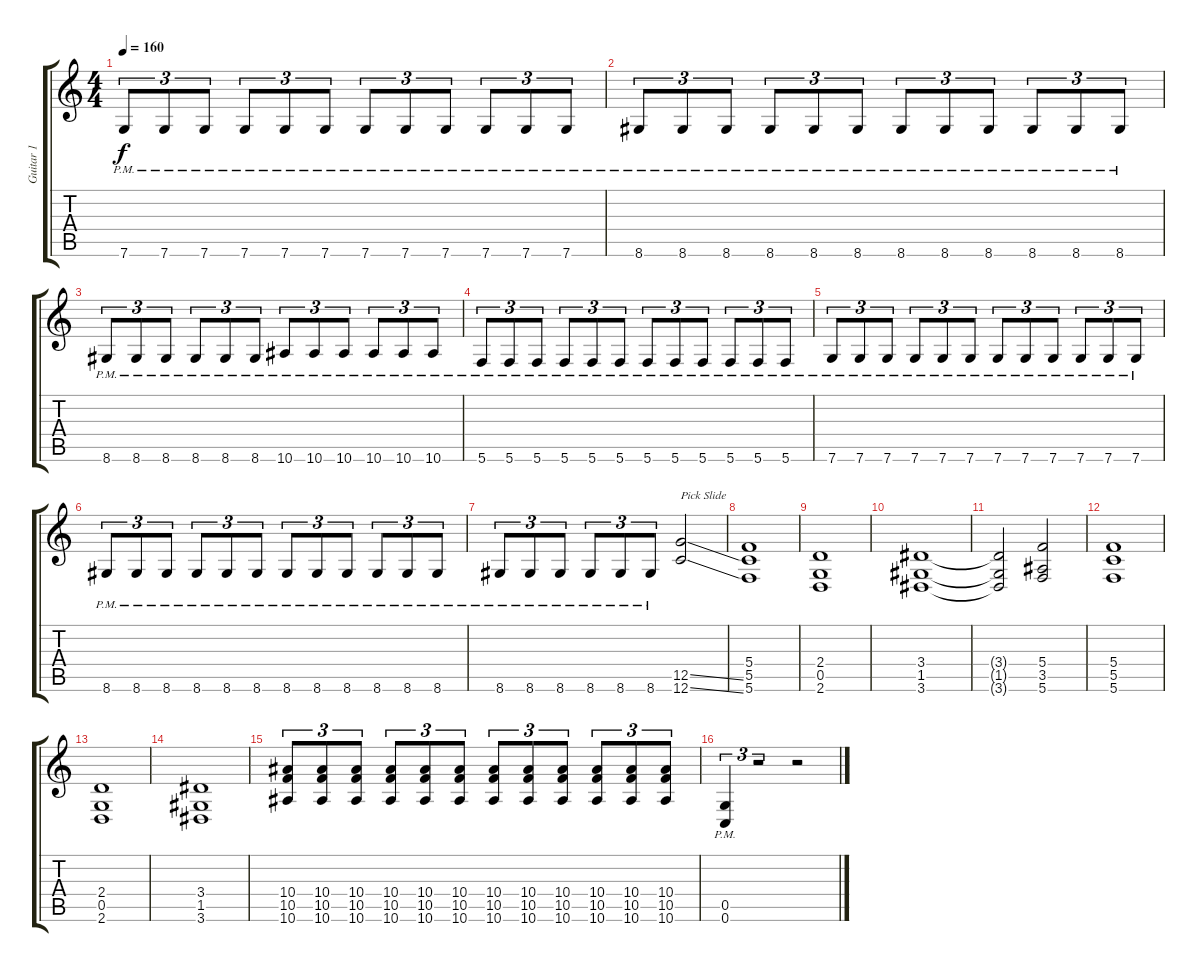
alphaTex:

\track ("Guitar 1" "Guitar 1") {instrument distortionguitar}
\staff {score tabs}
\tuning (D4 A3 F3 C3 G2 C2) {hide}
\ts (4 4)
\tempo 160
\clef g2
\ks c
7.6{pm}.8{tu (3 2) dy f} 7.6{pm}.8{tu (3 2)} 7.6{pm}.8{tu (3 2)} 7.6{pm}.8{tu (3 2)} 7.6{pm}.8{tu (3 2)} 7.6{pm}.8{tu (3 2)} 7.6{pm}.8{tu (3 2)} 7.6{pm}.8{tu (3 2)} 7.6{pm}.8{tu (3 2)} 7.6{pm}.8{tu (3 2)} 7.6{pm}.8{tu (3 2)} 7.6{pm}.8{tu (3 2)} |
8.6{pm}.8{tu (3 2)} 8.6{pm}.8{tu (3 2)} 8.6{pm}.8{tu (3 2)} 8.6{pm}.8{tu (3 2)} 8.6{pm}.8{tu (3 2)} 8.6{pm}.8{tu (3 2)} 8.6{pm}.8{tu (3 2)} 8.6{pm}.8{tu (3 2)} 8.6{pm}.8{tu (3 2)} 8.6{pm}.8{tu (3 2)} 8.6{pm}.8{tu (3 2)} 8.6{pm}.8{tu (3 2)} |
8.6{pm}.8{tu (3 2)} 8.6{pm}.8{tu (3 2)} 8.6{pm}.8{tu (3 2)} 8.6{pm}.8{tu (3 2)} 8.6{pm}.8{tu (3 2)} 8.6{pm}.8{tu (3 2)} 10.6{pm}.8{tu (3 2)} 10.6{pm}.8{tu (3 2)} 10.6{pm}.8{tu (3 2)} 10.6{pm}.8{tu (3 2)} 10.6{pm}.8{tu (3 2)} 10.6{pm}.8{tu (3 2)} |
5.6{pm}.8{tu (3 2)} 5.6{pm}.8{tu (3 2)} 5.6{pm}.8{tu (3 2)} 5.6{pm}.8{tu (3 2)} 5.6{pm}.8{tu (3 2)} 5.6{pm}.8{tu (3 2)} 5.6{pm}.8{tu (3 2)} 5.6{pm}.8{tu (3 2)} 5.6{pm}.8{tu (3 2)} 5.6{pm}.8{tu (3 2)} 5.6{pm}.8{tu (3 2)} 5.6{pm}.8{tu (3 2)} |
7.6{pm}.8{tu (3 2)} 7.6{pm}.8{tu (3 2)} 7.6{pm}.8{tu (3 2)} 7.6{pm}.8{tu (3 2)} 7.6{pm}.8{tu (3 2)} 7.6{pm}.8{tu (3 2)} 7.6{pm}.8{tu (3 2)} 7.6{pm}.8{tu (3 2)} 7.6{pm}.8{tu (3 2)} 7.6{pm}.8{tu (3 2)} 7.6{pm}.8{tu (3 2)} 7.6{pm}.8{tu (3 2)} |
8.6{pm}.8{tu (3 2)} 8.6{pm}.8{tu (3 2)} 8.6{pm}.8{tu (3 2)} 8.6{pm}.8{tu (3 2)} 8.6{pm}.8{tu (3 2)} 8.6{pm}.8{tu (3 2)} 8.6{pm}.8{tu (3 2)} 8.6{pm}.8{tu (3 2)} 8.6{pm}.8{tu (3 2)} 8.6{pm}.8{tu (3 2)} 8.6{pm}.8{tu (3 2)} 8.6{pm}.8{tu (3 2)} |
8.6{pm}.8{tu (3 2)} 8.6{pm}.8{tu (3 2)} 8.6{pm}.8{tu (3 2)} 8.6{pm}.8{tu (3 2)} 8.6{pm}.8{tu (3 2)} 8.6{pm}.8{tu (3 2)} (12.5{ss} 12.6{ss}).2{txt "Pick Slide"} |
(5.4 5.5 5.6).1 |
(2.4 0.5 2.6).1 |
(3.4 1.5 3.6).1 |
(3.4{t} 1.5{t} 3.6{t}).2 (5.4 3.5 5.6).2 |
(5.4 5.5 5.6).1 |
(2.4 0.5 2.6).1 |
(3.4 1.5 3.6).1 |
(10.4 10.5 10.6).8{tu (3 2)} (10.4 10.5 10.6).8{tu (3 2)} (10.4 10.5 10.6).8{tu (3 2)} (10.4 10.5 10.6).8{tu (3 2)} (10.4 10.5 10.6).8{tu (3 2)} (10.4 10.5 10.6).8{tu (3 2)} (10.4 10.5 10.6).8{tu (3 2)} (10.4 10.5 10.6).8{tu (3 2)} (10.4 10.5 10.6).8{tu (3 2)} (10.4 10.5 10.6).8{tu (3 2)} (10.4 10.5 10.6).8{tu (3 2)} (10.4 10.5 10.6).8{tu (3 2)} |
(0.5{pm} 0.6{pm}).4{tu (3 2)} r.2{tu (3 2)} r.2
